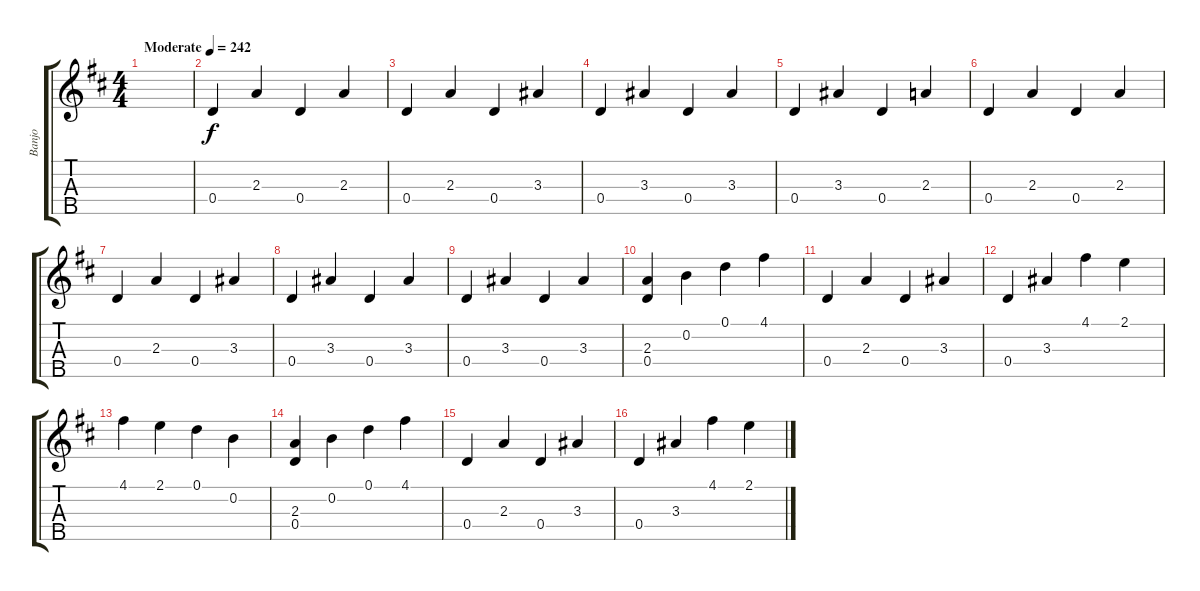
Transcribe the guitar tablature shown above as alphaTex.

\track ("Banjo" "Banjo") {instrument banjo}
\staff {score tabs}
\tuning (D4 B3 G3 D3 G4) {hide}
\displaytranspose 12
\ts (4 4)
\tempo (242 "Moderate")
\clef g2
\ks d
|
0.4.4 2.3.4 0.4.4 2.3.4 |
0.4.4 2.3.4 0.4.4 3.3.4 |
0.4.4 3.3.4 0.4.4 3.3.4 |
0.4.4 3.3.4 0.4.4 2.3.4 |
0.4.4 2.3.4 0.4.4 2.3.4 |
0.4.4 2.3.4 0.4.4 3.3.4 |
0.4.4 3.3.4 0.4.4 3.3.4 |
0.4.4 3.3.4 0.4.4 3.3.4 |
(2.3 0.4).4 0.2.4 0.1.4 4.1.4 |
0.4.4 2.3.4 0.4.4 3.3.4 |
0.4.4 3.3.4 4.1.4 2.1.4 |
4.1.4 2.1.4 0.1.4 0.2.4 |
(2.3 0.4).4 0.2.4 0.1.4 4.1.4 |
0.4.4 2.3.4 0.4.4 3.3.4 |
0.4.4 3.3.4 4.1.4 2.1.4
